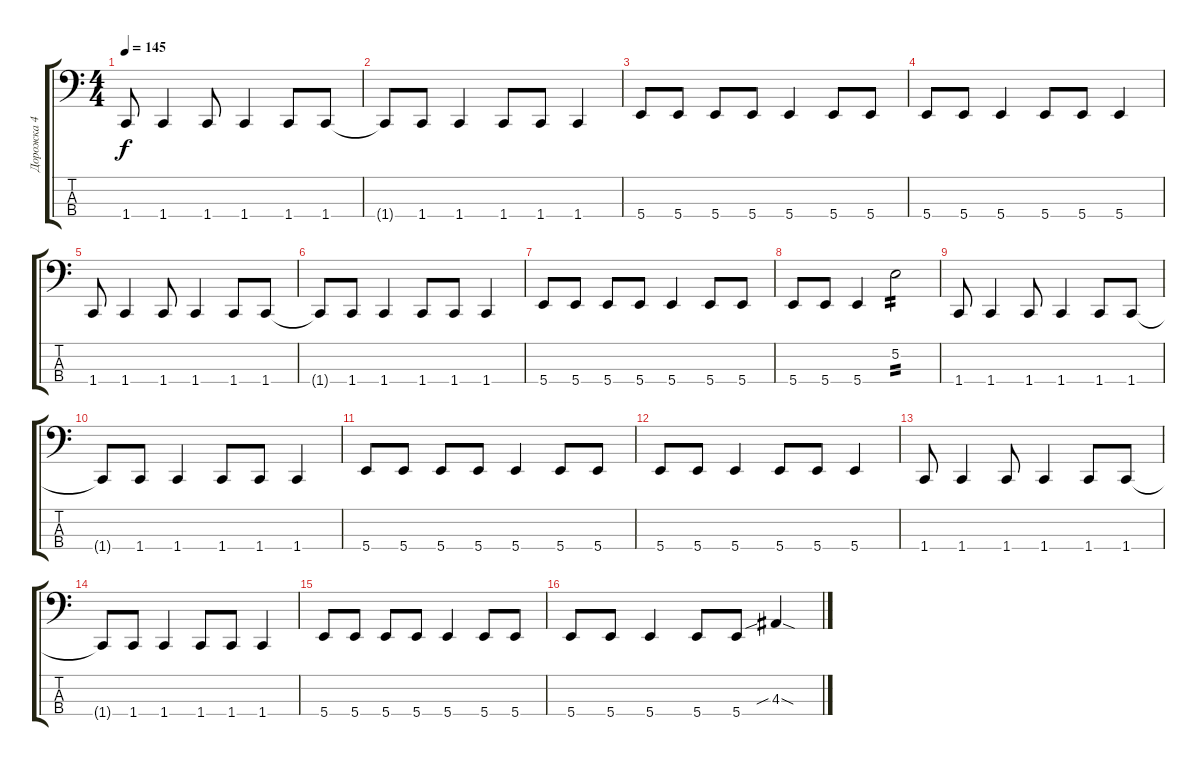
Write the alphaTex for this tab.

\track ("Дорожка 4" "Дорожка 4") {instrument electricbassfinger}
\staff {score tabs}
\tuning (E2 B1 Gb1 B0) {hide}
\ts (4 4)
\tempo 145
\clef f4
\ks c
1.4.8{dy f} 1.4.4 1.4.8 1.4.4 1.4.8 1.4.8 |
1.4{t}.8 1.4.8 1.4.4 1.4.8 1.4.8 1.4.4 |
5.4.8 5.4.8 5.4.8 5.4.8 5.4.4 5.4.8 5.4.8 |
5.4.8 5.4.8 5.4.4 5.4.8 5.4.8 5.4.4 |
1.4.8 1.4.4 1.4.8 1.4.4 1.4.8 1.4.8 |
1.4{t}.8 1.4.8 1.4.4 1.4.8 1.4.8 1.4.4 |
5.4.8 5.4.8 5.4.8 5.4.8 5.4.4 5.4.8 5.4.8 |
5.4.8 5.4.8 5.4.4 5.2.2{tp 2} |
1.4.8 1.4.4 1.4.8 1.4.4 1.4.8 1.4.8 |
1.4{t}.8 1.4.8 1.4.4 1.4.8 1.4.8 1.4.4 |
5.4.8 5.4.8 5.4.8 5.4.8 5.4.4 5.4.8 5.4.8 |
5.4.8 5.4.8 5.4.4 5.4.8 5.4.8 5.4.4 |
1.4.8 1.4.4 1.4.8 1.4.4 1.4.8 1.4.8 |
1.4{t}.8 1.4.8 1.4.4 1.4.8 1.4.8 1.4.4 |
5.4.8 5.4.8 5.4.8 5.4.8 5.4.4 5.4.8 5.4.8 |
5.4.8 5.4.8 5.4.4 5.4.8 5.4.8 4.3{sib sod}.4
